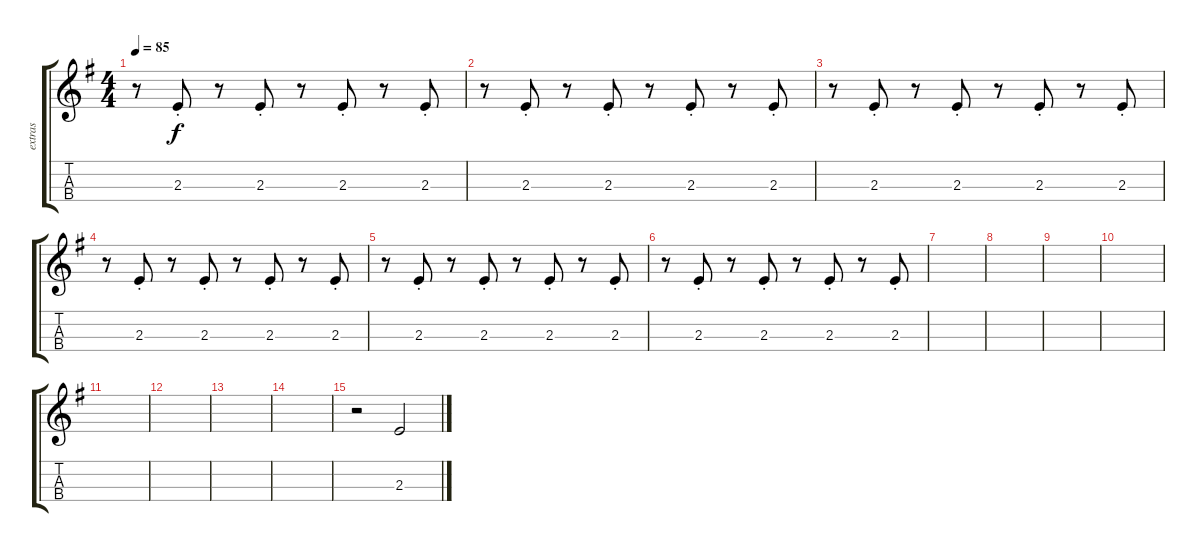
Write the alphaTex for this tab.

\track ("extras" "extras") {instrument pad3polysynth}
\staff {score tabs}
\tuning (E5 A4 D4 G3) {hide}
\ts (4 4)
\tempo 85
\clef g2
\ks g
r.8{dy f} 2.3{st}.8 r.8 2.3{st}.8 r.8 2.3{st}.8 r.8 2.3{st}.8 |
r.8 2.3{st}.8 r.8 2.3{st}.8 r.8 2.3{st}.8 r.8 2.3{st}.8 |
r.8 2.3{st}.8 r.8 2.3{st}.8 r.8 2.3{st}.8 r.8 2.3{st}.8 |
r.8 2.3{st}.8 r.8 2.3{st}.8 r.8 2.3{st}.8 r.8 2.3{st}.8 |
r.8 2.3{st}.8 r.8 2.3{st}.8 r.8 2.3{st}.8 r.8 2.3{st}.8 |
r.8 2.3{st}.8 r.8 2.3{st}.8 r.8 2.3{st}.8 r.8 2.3{st}.8 |
|
|
|
|
|
|
|
|
r.2{instrument reversecymbal} 2.3.2
